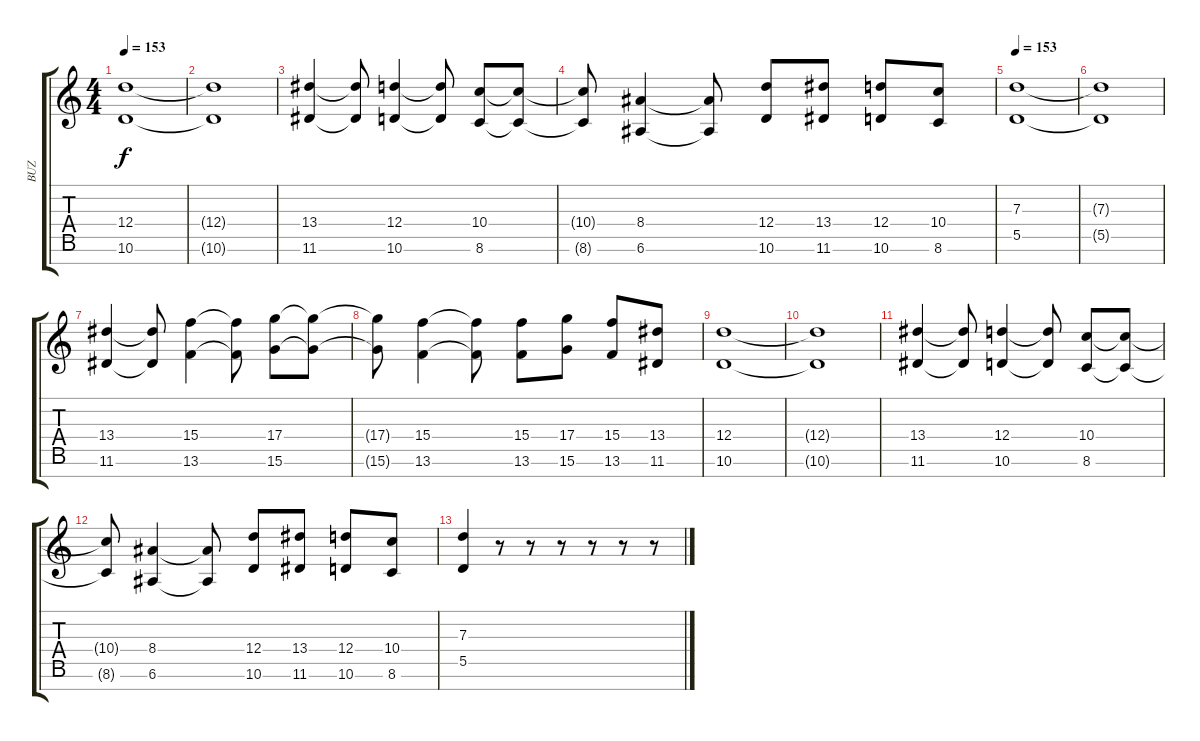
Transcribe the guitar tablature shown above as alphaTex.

\track ("BUZ" "BUZ") {instrument distortionguitar}
\staff {score tabs}
\tuning (E4 B3 G3 D3 A2 E2 B1) {hide}
\ts (4 4)
\tempo 153
\clef g2
\ks c
(12.4 10.6).1{dy f} |
(12.4{t} 10.6{t}).1 |
(13.4 11.6).4 (13.4{t} 11.6{t}).8 (12.4 10.6).4 (12.4{t} 10.6{t}).8 (10.4 8.6).8 (10.4{t} 8.6{t}).8 |
(10.4{t} 8.6{t}).8 (8.4 6.6).4 (8.4{t} 6.6{t}).8 (12.4 10.6).8 (13.4 11.6).8 (12.4 10.6).8 (10.4 8.6).8 |
\tempo 153
(7.3 5.5).1 |
(7.3{t} 5.5{t}).1 |
(13.4 11.6).4 (13.4{t} 11.6{t}).8 (15.4 13.6).4 (15.4{t} 13.6{t}).8 (17.4 15.6).8 (17.4{t} 15.6{t}).8 |
(17.4{t} 15.6{t}).8 (15.4 13.6).4 (15.4{t} 13.6{t}).8 (15.4 13.6).8 (17.4 15.6).8 (15.4 13.6).8 (13.4 11.6).8 |
(12.4 10.6).1 |
(12.4{t} 10.6{t}).1 |
(13.4 11.6).4 (13.4{t} 11.6{t}).8 (12.4 10.6).4 (12.4{t} 10.6{t}).8 (10.4 8.6).8 (10.4{t} 8.6{t}).8 |
(10.4{t} 8.6{t}).8 (8.4 6.6).4 (8.4{t} 6.6{t}).8 (12.4 10.6).8 (13.4 11.6).8 (12.4 10.6).8 (10.4 8.6).8 |
(7.3 5.5).4 r.8 r.8 r.8 r.8 r.8 r.8
